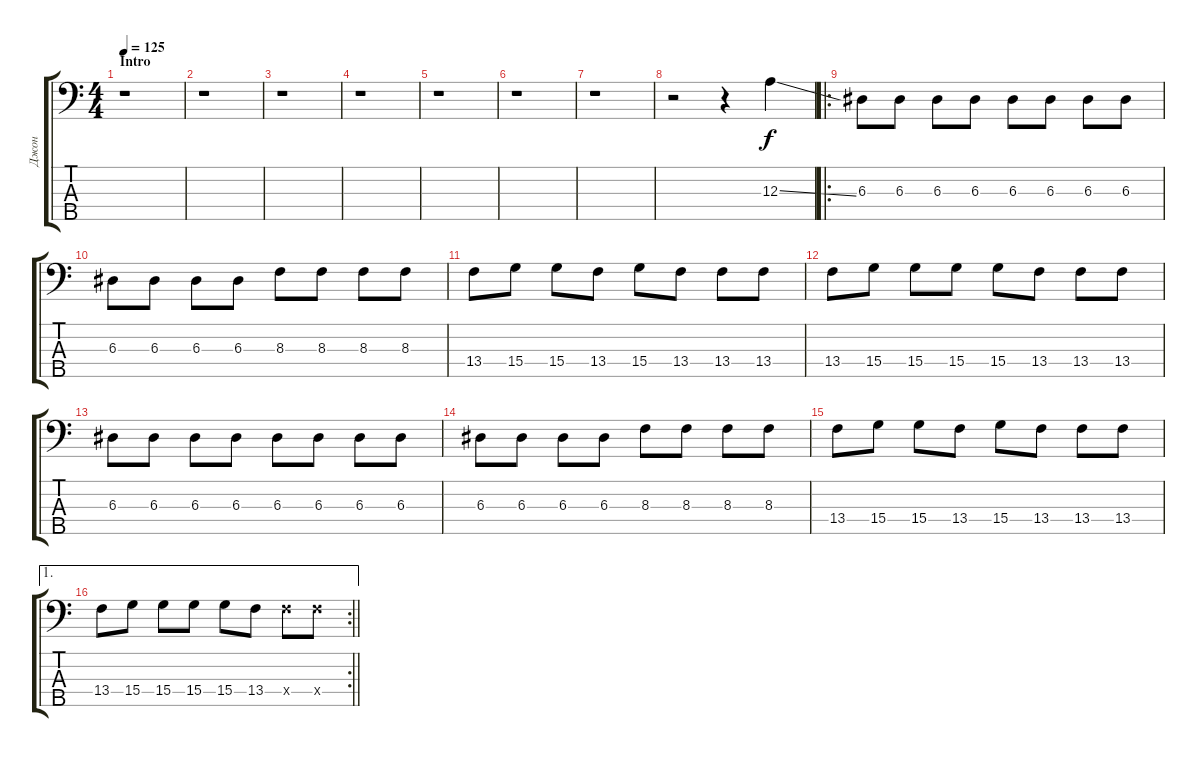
\track ("Джон" "Джон") {instrument electricbasspick}
\staff {score tabs}
\tuning (G2 D2 A1 E1 B0) {hide}
\ts (4 4)
\section ("" "Intro")
\tempo 125
\clef f4
\ks c
r.1{dy f instrument electricbasspick} |
r.1 |
r.1 |
r.1 |
r.1 |
r.1 |
r.1 |
r.2 r.4 12.3{ss}.4 |
\ro
6.3.8 6.3.8 6.3.8 6.3.8 6.3.8 6.3.8 6.3.8 6.3.8 |
6.3.8 6.3.8 6.3.8 6.3.8 8.3.8 8.3.8 8.3.8 8.3.8 |
13.4.8 15.4.8 15.4.8 13.4.8 15.4.8 13.4.8 13.4.8 13.4.8 |
13.4.8 15.4.8 15.4.8 15.4.8 15.4.8 13.4.8 13.4.8 13.4.8 |
6.3.8 6.3.8 6.3.8 6.3.8 6.3.8 6.3.8 6.3.8 6.3.8 |
6.3.8 6.3.8 6.3.8 6.3.8 8.3.8 8.3.8 8.3.8 8.3.8 |
13.4.8 15.4.8 15.4.8 13.4.8 15.4.8 13.4.8 13.4.8 13.4.8 |
\ae 1
\rc 2
\barLineRight lightlight
13.4.8 15.4.8 15.4.8 15.4.8 15.4.8 13.4.8 13.4{x}.8 13.4{x}.8
